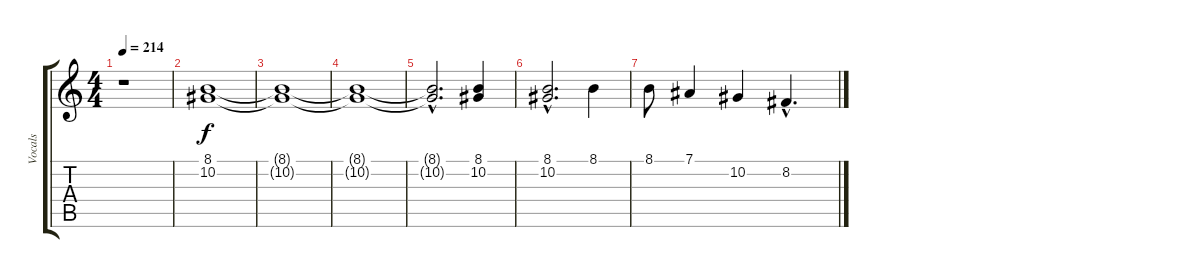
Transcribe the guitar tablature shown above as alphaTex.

\track ("Vocals" "Vocals") {instrument oboe}
\staff {score tabs}
\tuning (Eb4 Bb3 Gb3 Db3 Ab2 Eb2) {hide}
\ts (4 4)
\tempo 214
\clef g2
\ks c
r.1{dy f} |
(8.1 10.2).1 |
(8.1{t} 10.2{t}).1 |
(8.1{t} 10.2{t}).1 |
(8.1{hac t} 10.2{hac t}).2{d} (8.1 10.2).4 |
(8.1{hac} 10.2{hac}).2{d} 8.1.4 |
8.1.8 7.1.4 10.2.4 8.2{hac}.4{d}
